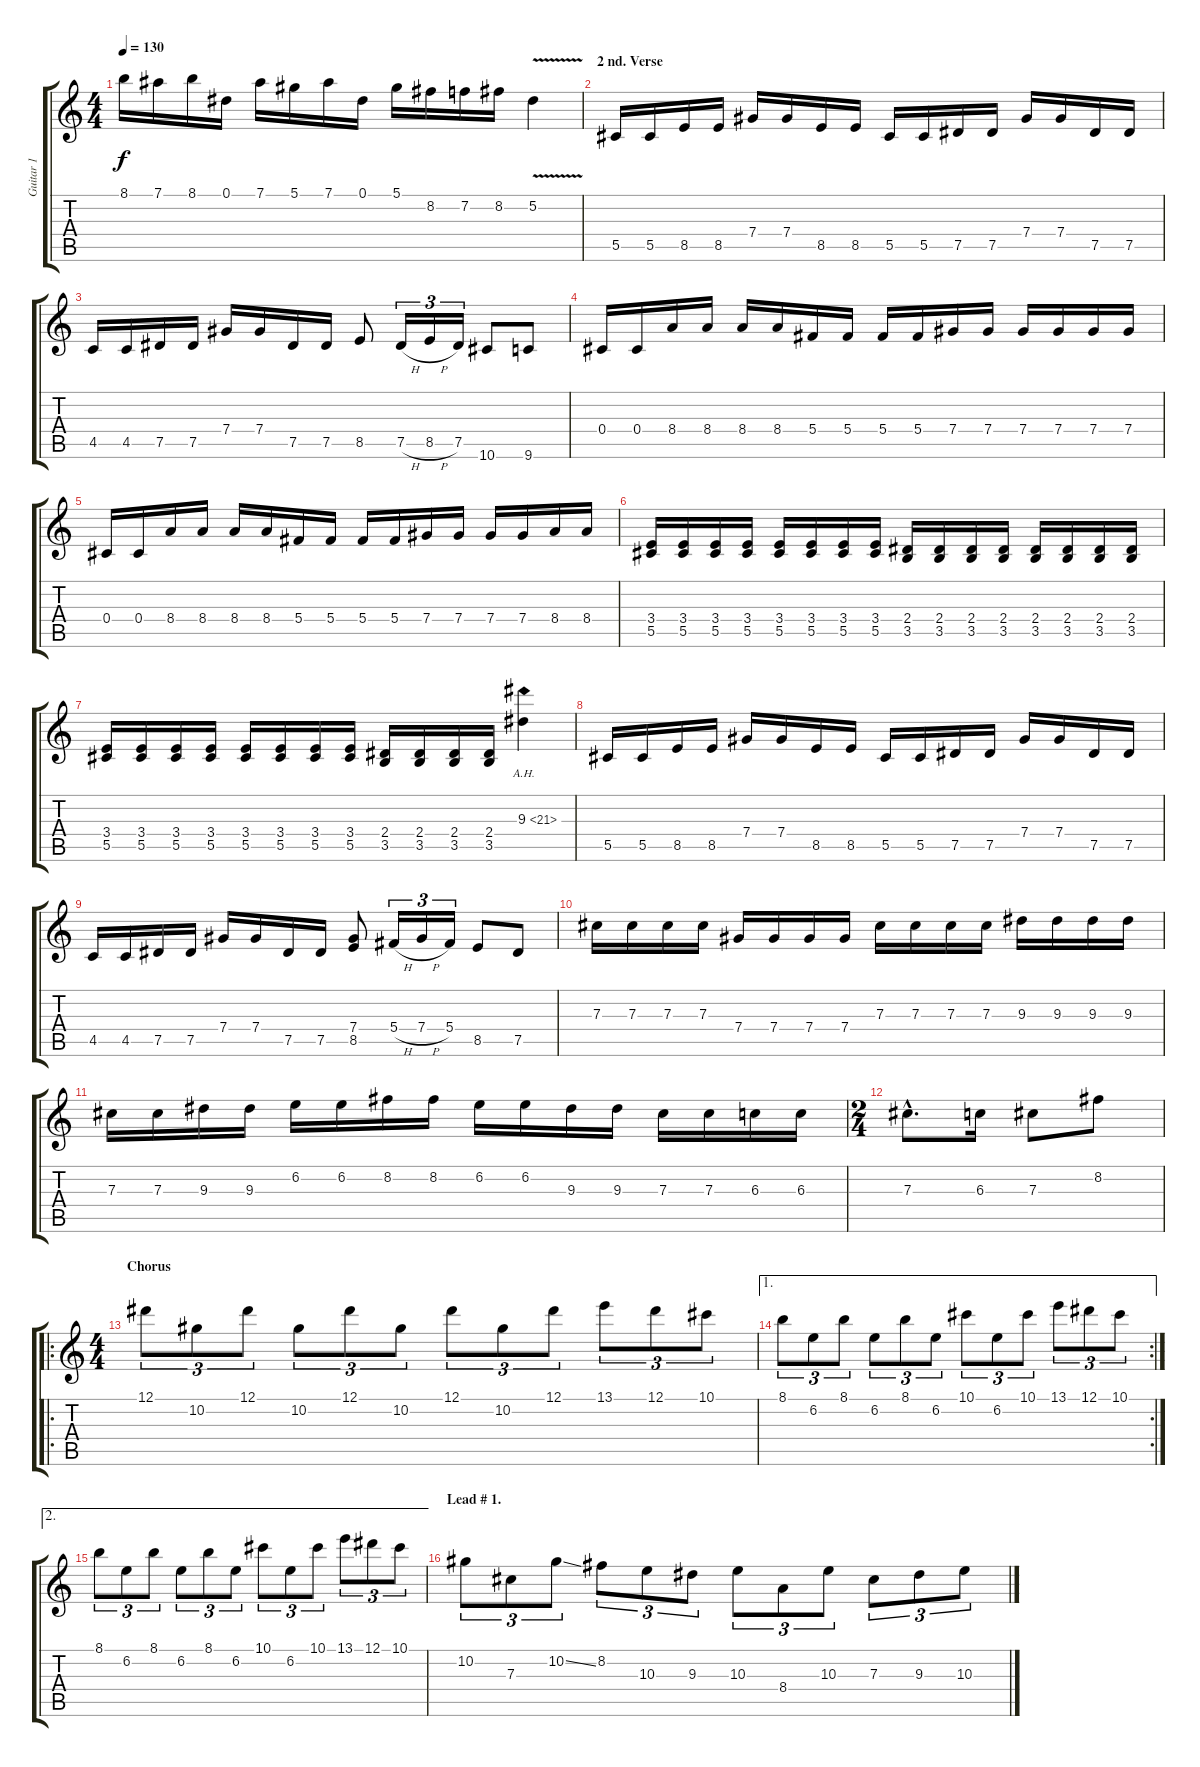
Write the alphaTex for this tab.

\track ("Guitar 1" "Guitar 1") {instrument distortionguitar}
\staff {score tabs}
\tuning (Eb4 Bb3 Gb3 Db3 Ab2 Eb2) {hide}
\ts (4 4)
\tempo 130
\clef g2
\ks c
8.1.16{dy f} 7.1.16 8.1.16 0.1.16 7.1.16 5.1.16 7.1.16 0.1.16 5.1.16 8.2.16 7.2.16 8.2.16 5.2{v}.4 |
\section ("" "2 nd. Verse")
5.5.16 5.5.16 8.5.16 8.5.16 7.4.16 7.4.16 8.5.16 8.5.16 5.5.16 5.5.16 7.5.16 7.5.16 7.4.16 7.4.16 7.5.16 7.5.16 |
4.5.16 4.5.16 7.5.16 7.5.16 7.4.16 7.4.16 7.5.16 7.5.16 8.5.8 7.5{h}.16{tu (3 2)} 8.5{h}.16{tu (3 2)} 7.5.16{tu (3 2)} 10.6.8 9.6.8 |
0.4.16 0.4.16 8.4.16 8.4.16 8.4.16 8.4.16 5.4.16 5.4.16 5.4.16 5.4.16 7.4.16 7.4.16 7.4.16 7.4.16 7.4.16 7.4.16 |
0.4.16 0.4.16 8.4.16 8.4.16 8.4.16 8.4.16 5.4.16 5.4.16 5.4.16 5.4.16 7.4.16 7.4.16 7.4.16 7.4.16 8.4.16 8.4.16 |
(3.4 5.5).16 (3.4 5.5).16 (3.4 5.5).16 (3.4 5.5).16 (3.4 5.5).16 (3.4 5.5).16 (3.4 5.5).16 (3.4 5.5).16 (2.4 3.5).16 (2.4 3.5).16 (2.4 3.5).16 (2.4 3.5).16 (2.4 3.5).16 (2.4 3.5).16 (2.4 3.5).16 (2.4 3.5).16 |
(3.4 5.5).16 (3.4 5.5).16 (3.4 5.5).16 (3.4 5.5).16 (3.4 5.5).16 (3.4 5.5).16 (3.4 5.5).16 (3.4 5.5).16 (2.4 3.5).16 (2.4 3.5).16 (2.4 3.5).16 (2.4 3.5).16 9.3{ah 12}.4 |
5.5.16 5.5.16 8.5.16 8.5.16 7.4.16 7.4.16 8.5.16 8.5.16 5.5.16 5.5.16 7.5.16 7.5.16 7.4.16 7.4.16 7.5.16 7.5.16 |
4.5.16 4.5.16 7.5.16 7.5.16 7.4.16 7.4.16 7.5.16 7.5.16 (7.4 8.5).8 5.4{h}.16{tu (3 2)} 7.4{h}.16{tu (3 2)} 5.4.16{tu (3 2)} 8.5.8 7.5.8 |
7.3.16 7.3.16 7.3.16 7.3.16 7.4.16 7.4.16 7.4.16 7.4.16 7.3.16 7.3.16 7.3.16 7.3.16 9.3.16 9.3.16 9.3.16 9.3.16 |
7.3.16 7.3.16 9.3.16 9.3.16 6.2.16 6.2.16 8.2.16 8.2.16 6.2.16 6.2.16 9.3.16 9.3.16 7.3.16 7.3.16 6.3.16 6.3.16 |
\ts (2 4)
7.3{hac}.8{d} 6.3.16 7.3.8 8.2.8 |
\ro
\ts (4 4)
\section ("" "Chorus")
12.1.8{tu (3 2)} 10.2.8{tu (3 2)} 12.1.8{tu (3 2)} 10.2.8{tu (3 2)} 12.1.8{tu (3 2)} 10.2.8{tu (3 2)} 12.1.8{tu (3 2)} 10.2.8{tu (3 2)} 12.1.8{tu (3 2)} 13.1.8{tu (3 2)} 12.1.8{tu (3 2)} 10.1.8{tu (3 2)} |
\ae 1
\rc 2
8.1.8{tu (3 2)} 6.2.8{tu (3 2)} 8.1.8{tu (3 2)} 6.2.8{tu (3 2)} 8.1.8{tu (3 2)} 6.2.8{tu (3 2)} 10.1.8{tu (3 2)} 6.2.8{tu (3 2)} 10.1.8{tu (3 2)} 13.1.8{tu (3 2)} 12.1.8{tu (3 2)} 10.1.8{tu (3 2)} |
\ae 2
8.1.8{tu (3 2)} 6.2.8{tu (3 2)} 8.1.8{tu (3 2)} 6.2.8{tu (3 2)} 8.1.8{tu (3 2)} 6.2.8{tu (3 2)} 10.1.8{tu (3 2)} 6.2.8{tu (3 2)} 10.1.8{tu (3 2)} 13.1.8{tu (3 2)} 12.1.8{tu (3 2)} 10.1.8{tu (3 2)} |
\section ("" "Lead # 1.")
10.2.8{tu (3 2)} 7.3.8{tu (3 2)} 10.2{ss}.8{tu (3 2)} 8.2.8{tu (3 2)} 10.3.8{tu (3 2)} 9.3.8{tu (3 2)} 10.3.8{tu (3 2)} 8.4.8{tu (3 2)} 10.3.8{tu (3 2)} 7.3.8{tu (3 2)} 9.3.8{tu (3 2)} 10.3.8{tu (3 2)}
